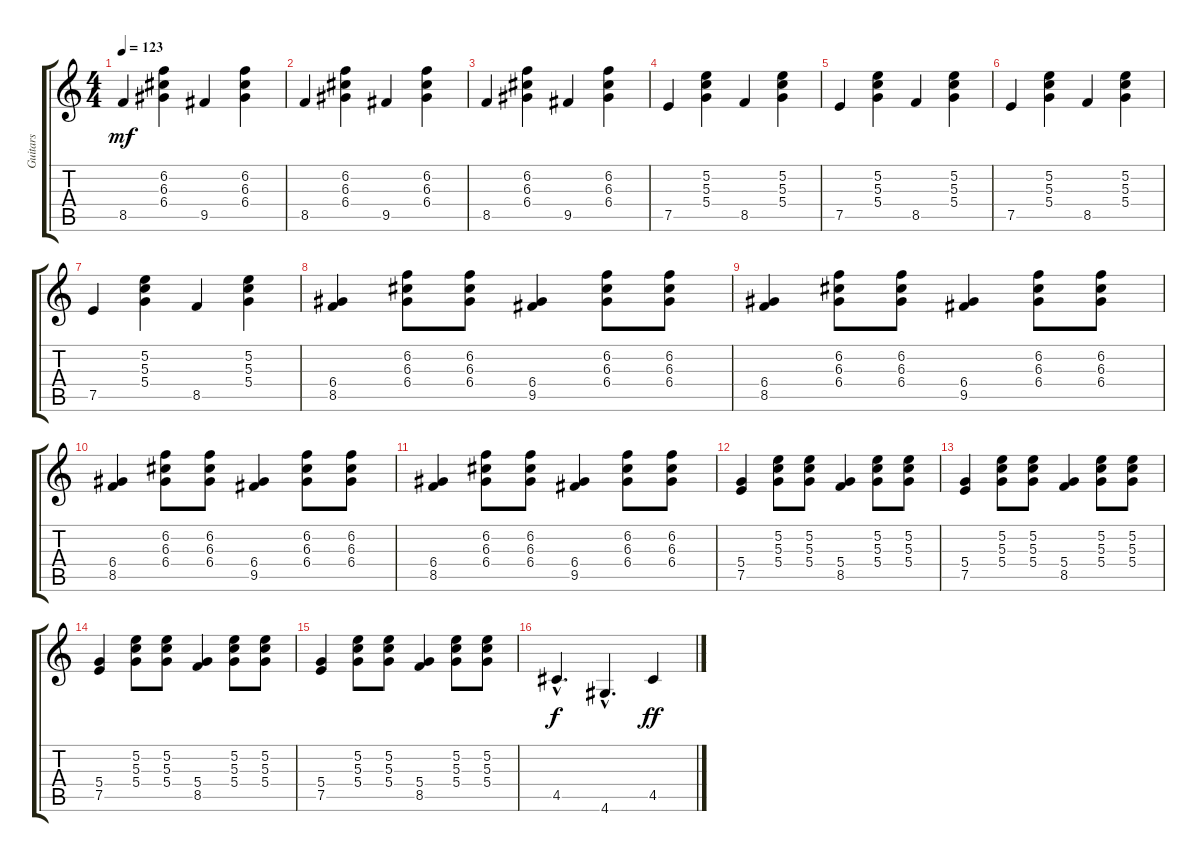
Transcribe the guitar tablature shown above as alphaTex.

\track ("Guitars" "Guitars") {instrument overdrivenguitar}
\staff {score tabs}
\tuning (E4 B3 G3 D3 A2 E2) {hide}
\ts (4 4)
\tempo 123
\clef g2
\ks c
8.5.4{dy mf} (6.2 6.3 6.4).4 9.5.4 (6.2 6.3 6.4).4 |
8.5.4 (6.2 6.3 6.4).4 9.5.4 (6.2 6.3 6.4).4 |
8.5.4 (6.2 6.3 6.4).4 9.5.4 (6.2 6.3 6.4).4 |
7.5.4 (5.2 5.3 5.4).4 8.5.4 (5.2 5.3 5.4).4 |
7.5.4 (5.2 5.3 5.4).4 8.5.4 (5.2 5.3 5.4).4 |
7.5.4 (5.2 5.3 5.4).4 8.5.4 (5.2 5.3 5.4).4 |
7.5.4 (5.2 5.3 5.4).4 8.5.4 (5.2 5.3 5.4).4 |
(6.4 8.5).4 (6.2 6.3 6.4).8 (6.2 6.3 6.4).8 (6.4 9.5).4 (6.2 6.3 6.4).8 (6.2 6.3 6.4).8 |
(6.4 8.5).4 (6.2 6.3 6.4).8 (6.2 6.3 6.4).8 (6.4 9.5).4 (6.2 6.3 6.4).8 (6.2 6.3 6.4).8 |
(6.4 8.5).4 (6.2 6.3 6.4).8 (6.2 6.3 6.4).8 (6.4 9.5).4 (6.2 6.3 6.4).8 (6.2 6.3 6.4).8 |
(6.4 8.5).4 (6.2 6.3 6.4).8 (6.2 6.3 6.4).8 (6.4 9.5).4 (6.2 6.3 6.4).8 (6.2 6.3 6.4).8 |
(5.4 7.5).4 (5.2 5.3 5.4).8 (5.2 5.3 5.4).8 (5.4 8.5).4 (5.2 5.3 5.4).8 (5.2 5.3 5.4).8 |
(5.4 7.5).4 (5.2 5.3 5.4).8 (5.2 5.3 5.4).8 (5.4 8.5).4 (5.2 5.3 5.4).8 (5.2 5.3 5.4).8 |
(5.4 7.5).4 (5.2 5.3 5.4).8 (5.2 5.3 5.4).8 (5.4 8.5).4 (5.2 5.3 5.4).8 (5.2 5.3 5.4).8 |
(5.4 7.5).4 (5.2 5.3 5.4).8 (5.2 5.3 5.4).8 (5.4 8.5).4 (5.2 5.3 5.4).8 (5.2 5.3 5.4).8 |
4.5{hac}.4{d dy f} 4.6{hac}.4{d} 4.5.4{dy ff}
